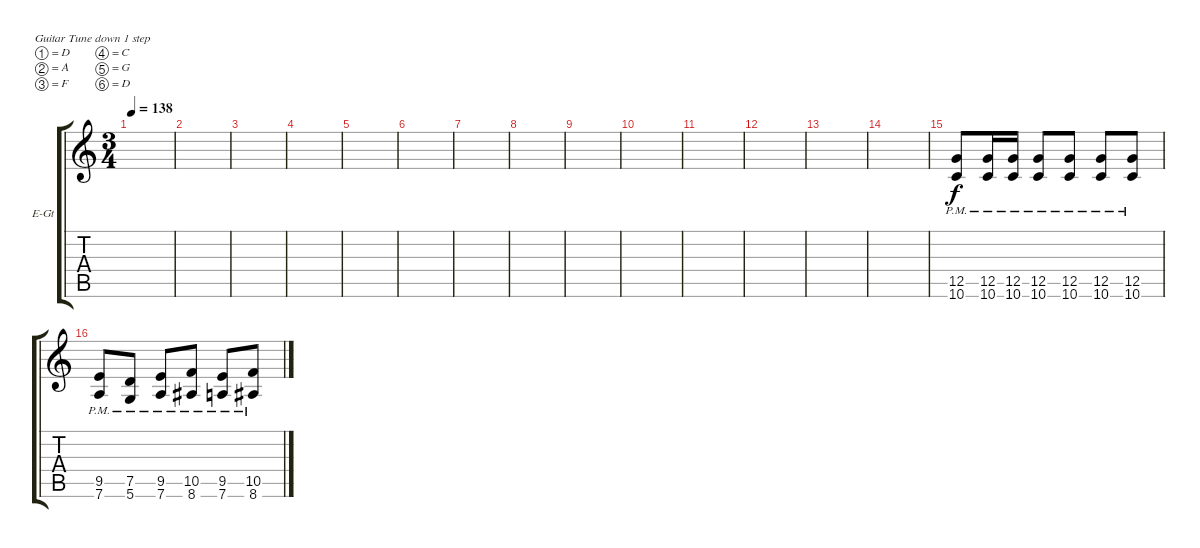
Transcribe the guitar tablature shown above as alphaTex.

\defaultSystemsLayout 4
\bracketExtendMode groupsimilarinstruments
\firstSystemTrackNameOrientation horizontal
\otherSystemsTrackNameOrientation horizontal
\track ("Extra Guitar" "E-Gt") {instrument distortionguitar}
\staff {score tabs}
\tuning (D4 A3 F3 C3 G2 D2)
\ts (3 4)
\tempo 138
\clef g2
\ks c
|
|
|
|
|
|
|
|
|
|
|
|
|
|
(10.6 12.5{pm}).8 (10.6{pm} 12.5{pm}).16 (10.6{pm} 12.5{pm}).16 (10.6 12.5{pm}).8 (10.6{pm} 12.5{pm}).8 (12.5{pm} 10.6{pm}).8 (12.5{pm} 10.6{pm}).8 |
(7.6{pm} 9.5{pm}).8 (7.5{pm} 5.6{pm}).8 (7.6{pm} 9.5).8 (8.6{pm} 10.5).8 (7.6{pm} 9.5).8 (8.6{pm} 10.5).8
